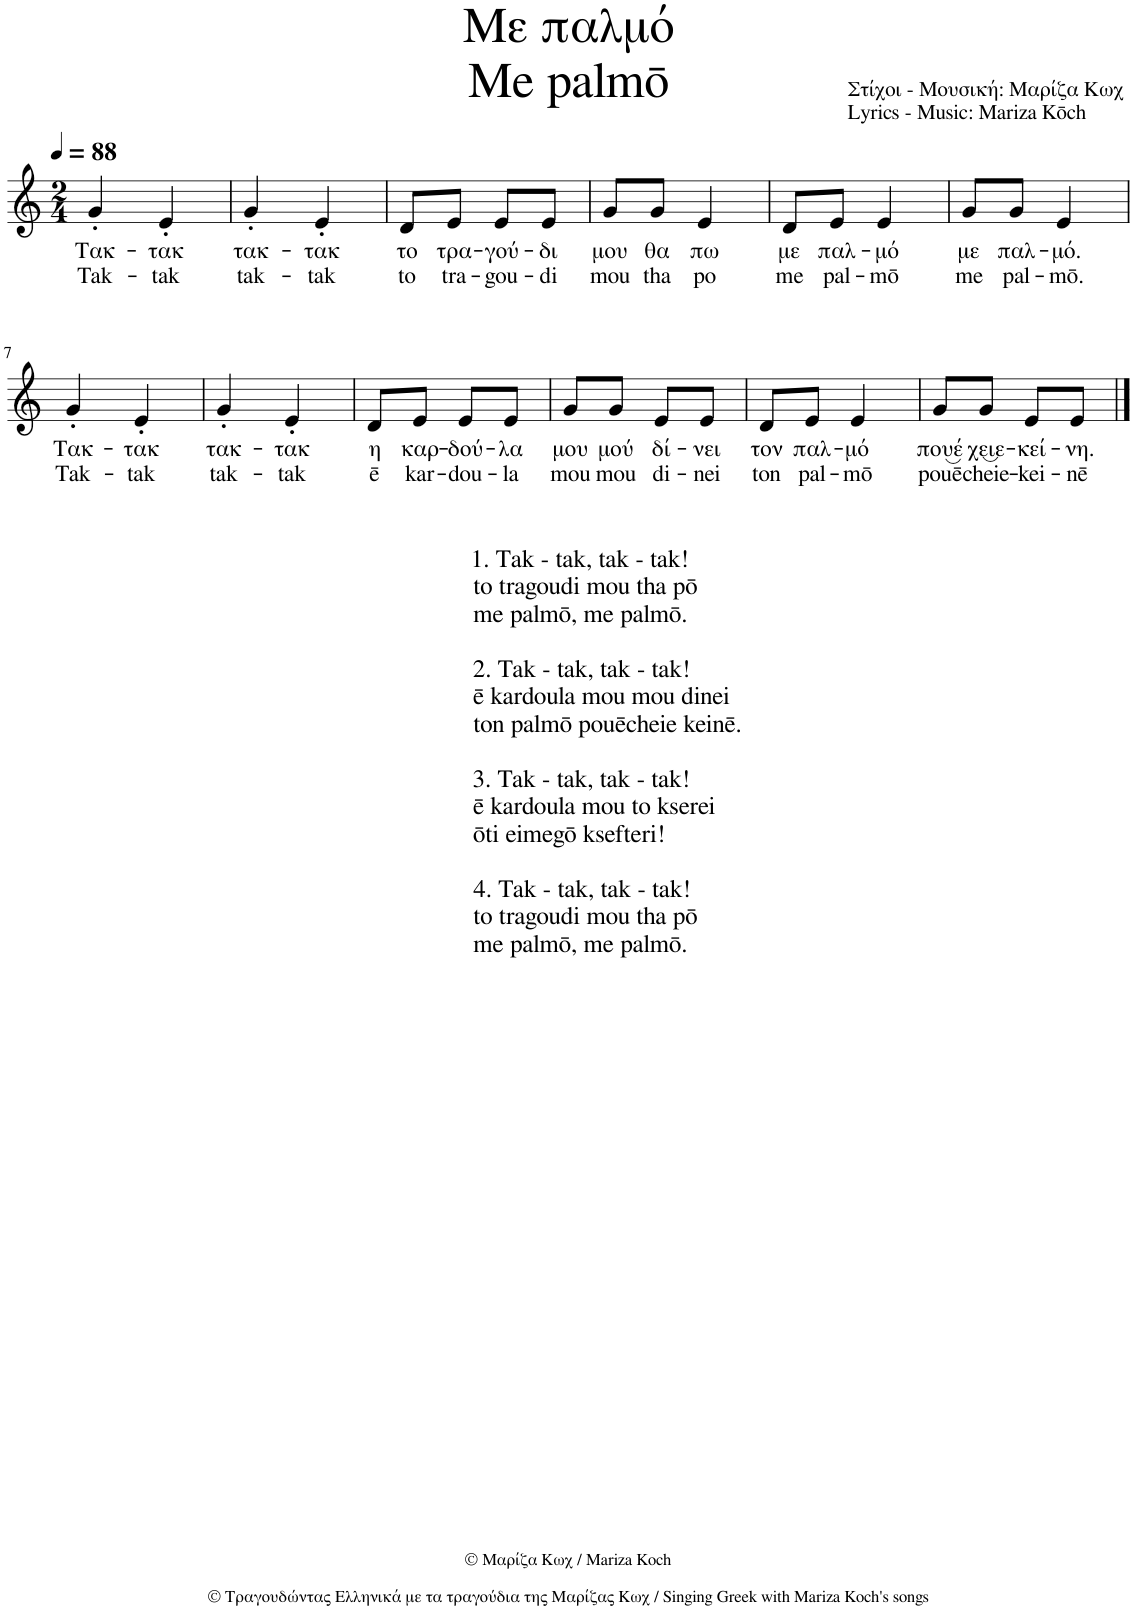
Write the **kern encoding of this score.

**kern	**text	**text
*part1	*part1	*part1
*staff1	*staff1	*staff1
*I"Piano	*	*
*I'Pno.	*	*
*clefG2	*	*
*k[]	*	*
*M2/4	*	*
*MM88	*	*
=1	=1	=1
!	!LO:LY:b	!LO:LY:b
4g'/	Τακ-	Tak-
!	!LO:LY:b	!LO:LY:b
4e'/	-τακ	-tak
=2	=2	=2
!	!LO:LY:b	!LO:LY:b
4g'/	τακ-	tak-
!	!LO:LY:b	!LO:LY:b
4e'/	-τακ	-tak
=3	=3	=3
!	!LO:LY:b	!LO:LY:b
8d/L	το	to
!	!LO:LY:b	!LO:LY:b
8e/J	τρα-	tra-
!	!LO:LY:b	!LO:LY:b
8e/L	-γού-	-gou-
!	!LO:LY:b	!LO:LY:b
8e/J	-δι	-di
=4	=4	=4
!	!LO:LY:b	!LO:LY:b
8g/L	μου	mou
!	!LO:LY:b	!LO:LY:b
8g/J	θα	tha
!	!LO:LY:b	!LO:LY:b
4e/	πω	po
=5	=5	=5
!	!LO:LY:b	!LO:LY:b
8d/L	με	me
!	!LO:LY:b	!LO:LY:b
8e/J	παλ-	pal-
!	!LO:LY:b	!LO:LY:b
4e/	-μό	-mō
=6	=6	=6
!	!LO:LY:b	!LO:LY:b
8g/L	με	me
!	!LO:LY:b	!LO:LY:b
8g/J	παλ-	pal-
!	!LO:LY:b	!LO:LY:b
4e/	-μό.	-mō.
!!LO:LB:g=z
=7	=7	=7
!LO:TX:b:t=1. Τak - tak, tak - tak!	!	!
!LO:TX:b:t=tο tragoudi mou tha pō	!	!
!LO:TX:b:t=me palmō, me palmō.	!	!
!LO:TX:b:t=2. Tak - tak, tak - tak!	!	!
!LO:TX:b:t=ē kardoula mou mou dinei	!	!
!LO:TX:b:t=ton palmō pouēcheie keinē.	!	!
!LO:TX:b:t=3. Tak - tak, tak - tak!	!	!
!LO:TX:b:t=ē kardoula mou to kserei	!	!
!LO:TX:b:t=ōti eimegō ksefteri!	!	!
!LO:TX:b:t=4. Tak - tak, tak - tak!	!	!
!LO:TX:b:t=to tragoudi mou tha pō	!	!
!LO:TX:b:t=me palmō, me palmō.	!	!
!	!LO:LY:b	!LO:LY:b
4g'/	Τακ-	Tak-
!	!LO:LY:b	!LO:LY:b
4e'/	-τακ	-tak
=8	=8	=8
!	!LO:LY:b	!LO:LY:b
4g'/	τακ-	tak-
!	!LO:LY:b	!LO:LY:b
4e'/	-τακ	-tak
=9	=9	=9
!	!LO:LY:b	!LO:LY:b
8d/L	η	ē
!	!LO:LY:b	!LO:LY:b
8e/J	καρ-	kar-
!	!LO:LY:b	!LO:LY:b
8e/L	-δού-	-dou-
!	!LO:LY:b	!LO:LY:b
8e/J	-λα	-la
=10	=10	=10
!	!LO:LY:b	!LO:LY:b
8g/L	μου	mou
!	!LO:LY:b	!LO:LY:b
8g/J	μού	mou
!	!LO:LY:b	!LO:LY:b
8e/L	δί-	di-
!	!LO:LY:b	!LO:LY:b
8e/J	-νει	-nei
=11	=11	=11
!	!LO:LY:b	!LO:LY:b
8d/L	τον	ton
!	!LO:LY:b	!LO:LY:b
8e/J	παλ-	pal-
!	!LO:LY:b	!LO:LY:b
4e/	-μό	-mō
=12	=12	=12
!	!LO:LY:b	!LO:LY:b
8g/L	πουέ-	pouē
!	!LO:LY:b	!LO:LY:b
8g/J	-χειε-	cheie-
!	!LO:LY:b	!LO:LY:b
8e/L	-κεί-	-kei-
!	!LO:LY:b	!LO:LY:b
8e/J	-νη.	-nē
==	==	==
*-	*-	*-
